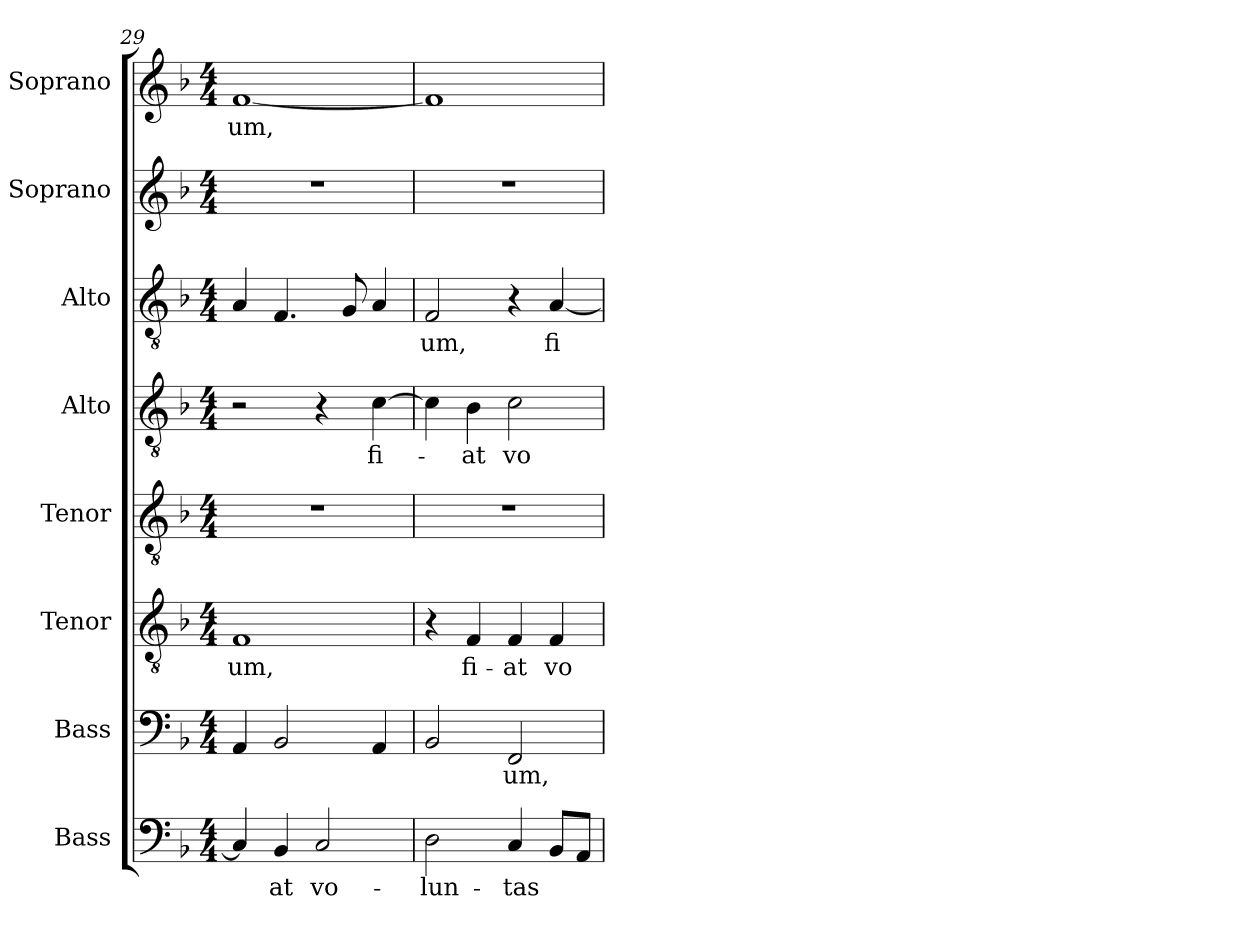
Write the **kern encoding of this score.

**kern	**text	**kern	**text	**kern	**text	**kern	**kern	**text	**kern	**text	**kern	**kern	**text
*part8	*part8	*part7	*part7	*part6	*part6	*part5	*part4	*part4	*part3	*part3	*part2	*part1	*part1
*staff8	*staff8	*staff7	*staff7	*staff6	*staff6	*staff5	*staff4	*staff4	*staff3	*staff3	*staff2	*staff1	*staff1
*I"Bass	*	*I"Bass	*	*I"Tenor	*	*I"Tenor	*I"Alto	*	*I"Alto	*	*I"Soprano	*I"Soprano	*
*I'B.	*	*I'B.	*	*I'T.	*	*I'T.	*I'A.	*	*I'A.	*	*I'S.	*I'S.	*
*clefF4	*	*clefF4	*	*clefGv2	*	*clefGv2	*clefGv2	*	*clefGv2	*	*clefG2	*clefG2	*
*	*	*	*	*ITrd7c12	*	*ITrd7c12	*ITrd7c12	*	*ITrd7c12	*	*	*	*
*k[b-]	*	*k[b-]	*	*k[b-]	*	*k[b-]	*k[b-]	*	*k[b-]	*	*k[b-]	*k[b-]	*
*F:	*	*F:	*	*F:	*	*F:	*F:	*	*F:	*	*F:	*F:	*
*M4/4	*	*M4/4	*	*M4/4	*	*M4/4	*M4/4	*	*M4/4	*	*M4/4	*M4/4	*
=29	=29	=29	=29	=29	=29	=29	=29	=29	=29	=29	=29	=29	=29
!	!	!	!	!	!LO:LY:b:color=#000000	!	!	!	!	!	!	!	!
!	!	!	!	!	!	!	!	!	!	!	!	!	!LO:LY:b:color=#000000
4Ci/]	.	4AAi/	.	1FFi	-um,	1r	2r	.	4AAi/	.	1r	[1fi	-um,
!	!LO:LY:b:color=#000000	!	!	!	!	!	!	!	!	!	!	!	!
4BB-i/	-at	2BB-i/	.	.	.	.	.	.	4.FFi/	.	.	.	.
!	!LO:LY:b:color=#000000	!	!	!	!	!	!	!	!	!	!	!	!
2Ci/	vo-	.	.	.	.	.	4r	.	.	.	.	.	.
.	.	.	.	.	.	.	.	.	8GGi/	.	.	.	.
!	!	!	!	!	!	!	!	!LO:LY:b:color=#000000	!	!	!	!	!
.	.	4AAi/	.	.	.	.	[4Ci\	fi-	4AAi/	.	.	.	.
!!LO:LB:g=z
=30	=30	=30	=30	=30	=30	=30	=30	=30	=30	=30	=30	=30	=30
!	!LO:LY:b:color=#000000	!	!	!	!	!	!	!	!	!	!	!	!
!	!	!	!	!	!	!	!	!	!	!LO:LY:b:color=#000000	!	!	!
2Di\	-lun-	2BB-i/	.	4r	.	1r	4Ci\]	.	2FFi/	-um,	1r	1fi]	.
!	!	!	!	!	!LO:LY:b:color=#000000	!	!	!	!	!	!	!	!
!	!	!	!	!	!	!	!	!LO:LY:b:color=#000000	!	!	!	!	!
.	.	.	.	4FFi/	fi-	.	4BB-i\	-at	.	.	.	.	.
!	!LO:LY:b:color=#000000	!	!	!	!	!	!	!	!	!	!	!	!
!	!	!	!LO:LY:b:color=#000000	!	!	!	!	!	!	!	!	!	!
!	!	!	!	!	!LO:LY:b:color=#000000	!	!	!	!	!	!	!	!
!	!	!	!	!	!	!	!	!LO:LY:b:color=#000000	!	!	!	!	!
4Ci/	-tas	2FFi/	-um,	4FFi/	-at	.	2Ci\	vo-	4r	.	.	.	.
!	!	!	!	!	!LO:LY:b:color=#000000	!	!	!	!	!	!	!	!
!	!	!	!	!	!	!	!	!	!	!LO:LY:b:color=#000000	!	!	!
8BB-i/L	.	.	.	4FFi/	vo-	.	.	.	[4AAi/	fi-	.	.	.
8AAi/J	.	.	.	.	.	.	.	.	.	.	.	.	.
=	=	=	=	=	=	=	=	=	=	=	=	=	=
*-	*-	*-	*-	*-	*-	*-	*-	*-	*-	*-	*-	*-	*-
